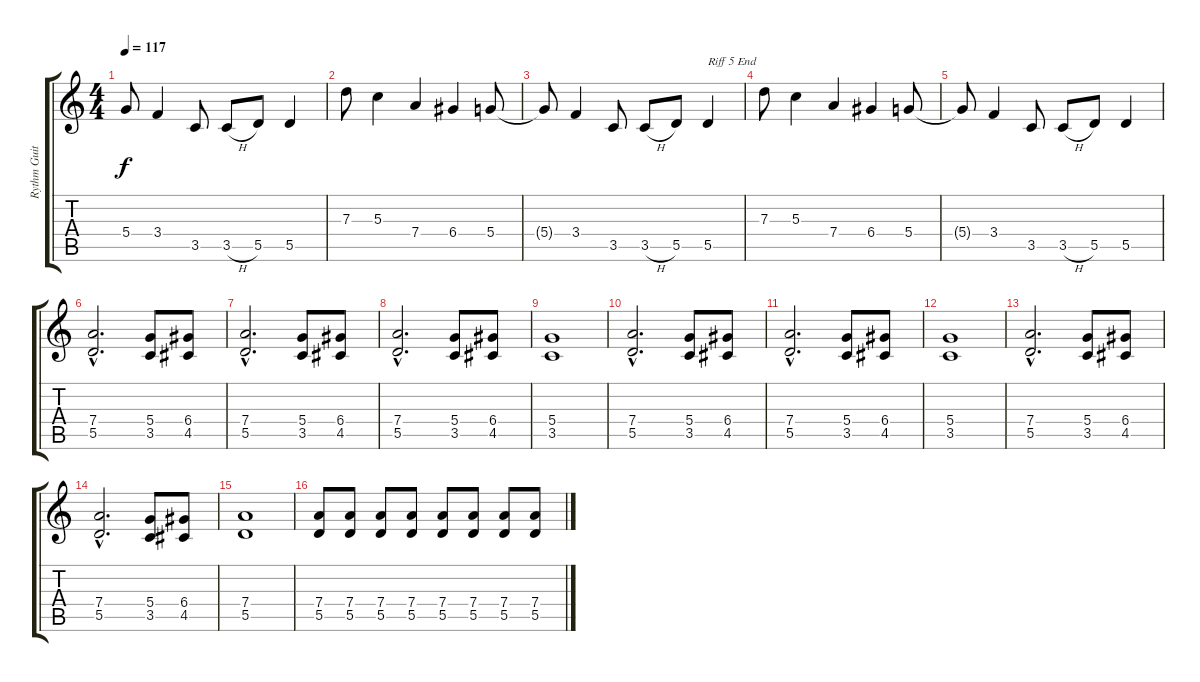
\track ("Rythm Guitar" "Rythm Guit") {instrument overdrivenguitar}
\staff {score tabs}
\tuning (E4 B3 G3 D3 A2 E2) {hide}
\ts (4 4)
\tempo 117
\clef g2
\ks c
5.4{t}.8{dy f} 3.4.4 3.5.8 3.5{h}.8 5.5.8 5.5.4 |
7.3.8 5.3.4 7.4.4 6.4.4 5.4.8 |
5.4{t}.8 3.4.4 3.5.8 3.5{h}.8 5.5.8 5.5.4{txt "Riff 5 End"} |
7.3.8 5.3.4 7.4.4 6.4.4 5.4.8 |
5.4{t}.8 3.4.4 3.5.8 3.5{h}.8 5.5.8 5.5.4 |
(7.4{hac} 5.5{hac}).2{d} (5.4 3.5).8 (6.4 4.5).8 |
(7.4{hac} 5.5{hac}).2{d} (5.4 3.5).8 (6.4 4.5).8 |
(7.4{hac} 5.5{hac}).2{d} (5.4 3.5).8 (6.4 4.5).8 |
(5.4 3.5).1 |
(7.4{hac} 5.5{hac}).2{d} (5.4 3.5).8 (6.4 4.5).8 |
(7.4{hac} 5.5{hac}).2{d} (5.4 3.5).8 (6.4 4.5).8 |
(5.4 3.5).1 |
(7.4{hac} 5.5{hac}).2{d} (5.4 3.5).8 (6.4 4.5).8 |
(7.4{hac} 5.5{hac}).2{d} (5.4 3.5).8 (6.4 4.5).8 |
(7.4 5.5).1 |
(7.4 5.5).8 (7.4 5.5).8 (7.4 5.5).8 (7.4 5.5).8 (7.4 5.5).8 (7.4 5.5).8 (7.4 5.5).8 (7.4 5.5).8
